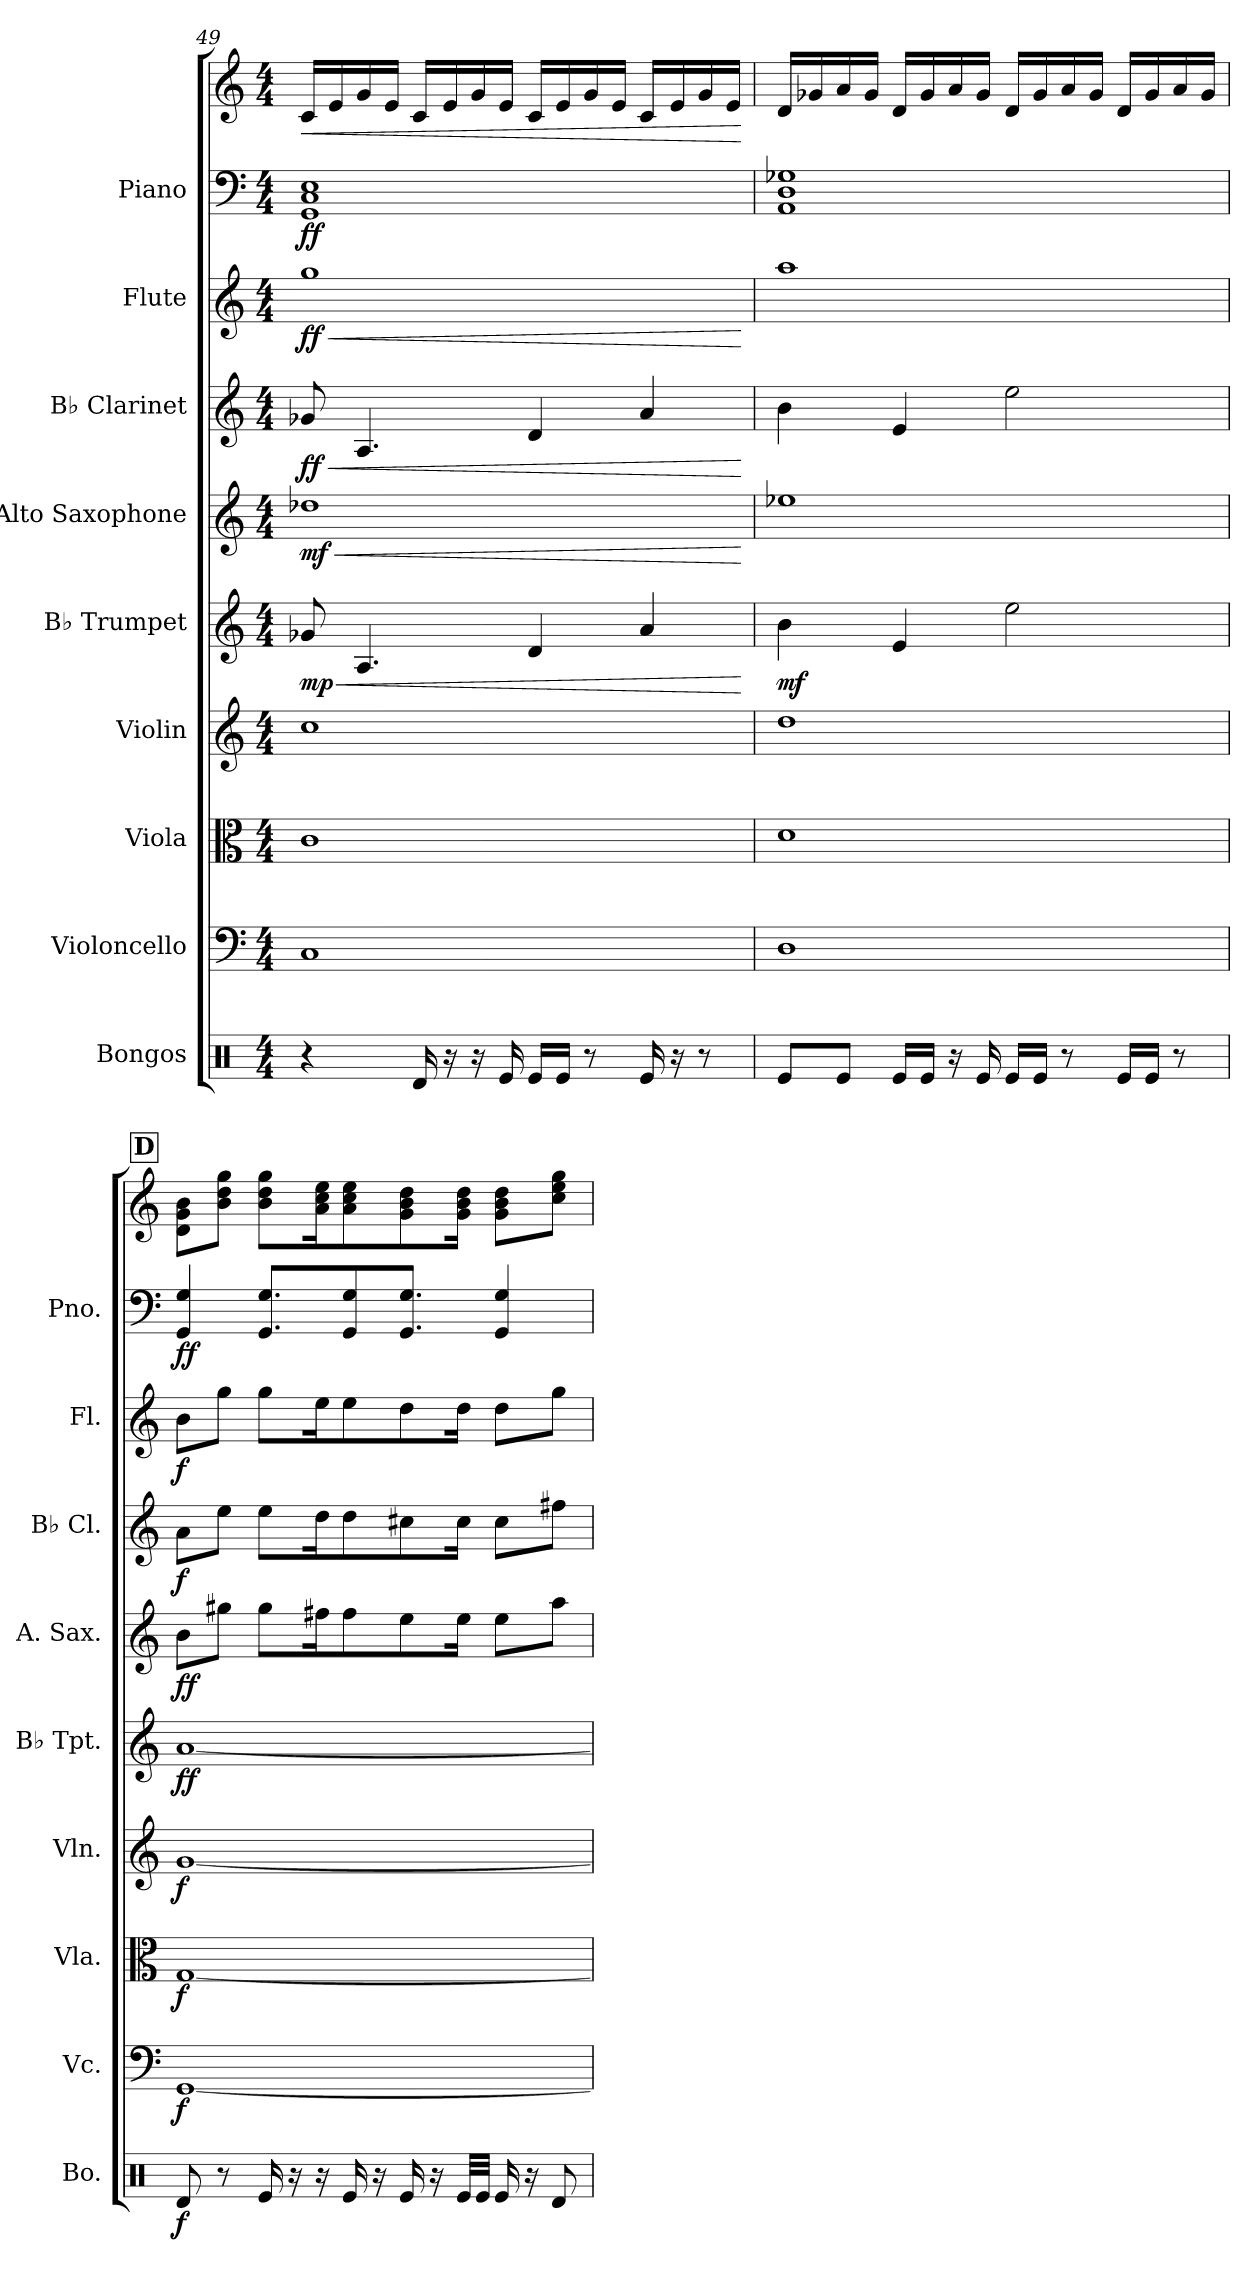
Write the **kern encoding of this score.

**kern	**dynam	**kern	**dynam	**kern	**dynam	**kern	**dynam	**kern	**dynam	**kern	**dynam	**kern	**dynam	**kern	**dynam	**kern	**kern	**dynam
*part9	*part9	*part8	*part8	*part7	*part7	*part6	*part6	*part5	*part5	*part4	*part4	*part3	*part3	*part2	*part2	*part1	*part1	*part1
*staff10	*staff10	*staff9	*staff9	*staff8	*staff8	*staff7	*staff7	*staff6	*staff6	*staff5	*staff5	*staff4	*staff4	*staff3	*staff3	*staff2	*staff1	*staff1/2
*I"Bongos	*	*I"Violoncello	*	*I"Viola	*	*I"Violin	*	*I"B♭ Trumpet	*	*I"Alto Saxophone	*	*I"B♭ Clarinet	*	*I"Flute	*	*I"Piano	*	*
*I'Bo.	*	*I'Vc.	*	*I'Vla.	*	*I'Vln.	*	*I'B♭ Tpt.	*	*I'A. Sax.	*	*I'B♭ Cl.	*	*I'Fl.	*	*I'Pno.	*	*
*clefX	*	*clefF4	*	*clefC3	*	*clefG2	*	*clefG2	*	*clefG2	*	*clefG2	*	*clefG2	*	*clefF4	*clefG2	*
*	*	*	*	*	*	*	*	*ITrd1c2	*	*ITrd5c9	*	*ITrd1c2	*	*	*	*	*	*
*k[]	*	*k[]	*	*k[]	*	*k[]	*	*k[b-e-]	*	*k[b-e-a-]	*	*k[b-e-]	*	*k[]	*	*k[]	*k[]	*
*M4/4	*	*M4/4	*	*M4/4	*	*M4/4	*	*M4/4	*	*M4/4	*	*M4/4	*	*M4/4	*	*M4/4	*M4/4	*
=49	=49	=49	=49	=49	=49	=49	=49	=49	=49	=49	=49	=49	=49	=49	=49	=49	=49	=49
!	!	!	!	!	!	!	!	!	!LO:HP:b	!	!LO:HP:b	!	!LO:HP:b	!	!LO:HP:b	!	!	!LO:HP:b
!	!	!	!	!	!	!	!	!	!LO:DY:n=1:b	!	!LO:DY:n=1:b	!	!LO:DY:n=1:b	!	!LO:DY:n=1:b	!	!	!LO:DY:n=1:b=2
!	!	!	!	!	!	!	!	!	!	!	!	!	!	!	!	!	!	!LO:DY:n=2:b
4r	.	1C	.	1c	.	1cc	.	8f-X/	< mp	1f-X	< mf	8f-X/	< ff	1gg	< ff	1GG 1C 1E	16c/LL	< f f
.	.	.	.	.	.	.	.	.	.	.	.	.	.	.	.	.	16e/	.
.	.	.	.	.	.	.	.	4.G/	.	.	.	4.G/	.	.	.	.	16g/	.
.	.	.	.	.	.	.	.	.	.	.	.	.	.	.	.	.	16e/JJ	.
16Rd/	.	.	.	.	.	.	.	.	.	.	.	.	.	.	.	.	16c/LL	.
16r	.	.	.	.	.	.	.	.	.	.	.	.	.	.	.	.	16e/	.
16r	.	.	.	.	.	.	.	.	.	.	.	.	.	.	.	.	16g/	.
16Re/	.	.	.	.	.	.	.	.	.	.	.	.	.	.	.	.	16e/JJ	.
16Re/LL	.	.	.	.	.	.	.	4c/	.	.	.	4c/	.	.	.	.	16c/LL	.
16Re/JJ	.	.	.	.	.	.	.	.	.	.	.	.	.	.	.	.	16e/	.
8r	.	.	.	.	.	.	.	.	.	.	.	.	.	.	.	.	16g/	.
.	.	.	.	.	.	.	.	.	.	.	.	.	.	.	.	.	16e/JJ	.
16Re/	.	.	.	.	.	.	.	4g/	.	.	.	4g/	.	.	.	.	16c/LL	.
16r	.	.	.	.	.	.	.	.	.	.	.	.	.	.	.	.	16e/	.
8r	.	.	.	.	.	.	.	.	.	.	.	.	.	.	.	.	16g/	.
.	.	.	.	.	.	.	.	.	.	.	.	.	.	.	.	.	16e/JJ	.
.	.	.	.	.	.	.	.	.	[	.	[	.	[	.	[	.	.	[
!!LO:PB:g=z
=50	=50	=50	=50	=50	=50	=50	=50	=50	=50	=50	=50	=50	=50	=50	=50	=50	=50	=50
!	!	!	!	!	!	!	!	!	!LO:DY:b	!	!	!	!	!	!	!	!	!
8Re/L	.	1D	.	1d	.	1dd	.	4a\	mf	1g-X	.	4a\	.	1aa	.	1AA 1D 1G-X	16d/LL	.
.	.	.	.	.	.	.	.	.	.	.	.	.	.	.	.	.	16g-X/	.
8Re/J	.	.	.	.	.	.	.	.	.	.	.	.	.	.	.	.	16a/	.
.	.	.	.	.	.	.	.	.	.	.	.	.	.	.	.	.	16g-/JJ	.
16Re/LL	.	.	.	.	.	.	.	4d/	.	.	.	4d/	.	.	.	.	16d/LL	.
16Re/JJ	.	.	.	.	.	.	.	.	.	.	.	.	.	.	.	.	16g-/	.
16r	.	.	.	.	.	.	.	.	.	.	.	.	.	.	.	.	16a/	.
16Re/	.	.	.	.	.	.	.	.	.	.	.	.	.	.	.	.	16g-/JJ	.
16Re/LL	.	.	.	.	.	.	.	2dd\	.	.	.	2dd\	.	.	.	.	16d/LL	.
16Re/JJ	.	.	.	.	.	.	.	.	.	.	.	.	.	.	.	.	16g-/	.
8r	.	.	.	.	.	.	.	.	.	.	.	.	.	.	.	.	16a/	.
.	.	.	.	.	.	.	.	.	.	.	.	.	.	.	.	.	16g-/JJ	.
16Re/LL	.	.	.	.	.	.	.	.	.	.	.	.	.	.	.	.	16d/LL	.
16Re/JJ	.	.	.	.	.	.	.	.	.	.	.	.	.	.	.	.	16g-/	.
8r	.	.	.	.	.	.	.	.	.	.	.	.	.	.	.	.	16a/	.
.	.	.	.	.	.	.	.	.	.	.	.	.	.	.	.	.	16g-/JJ	.
!!LO:REH:place=s1:a:B:fs=14:t=D
=51	=51	=51	=51	=51	=51	=51	=51	=51	=51	=51	=51	=51	=51	=51	=51	=51	=51	=51
!	!LO:DY:b	!	!LO:DY:b	!	!LO:DY:b	!	!LO:DY:b	!	!LO:DY:b	!	!LO:DY:b	!	!LO:DY:b	!	!LO:DY:b	!	!	!LO:DY:b=2
!	!	!	!	!	!	!	!	!	!	!	!	!	!	!	!	!	!	!LO:DY:n=1:b
8Rd/	f	[1GG	f	[1G	f	[1g	f	[1g	ff	8d\L	ff	8g\L	f	8b\L	f	4GG/ 4G/	8d\ 8g\ 8b\L	f f
8r	.	.	.	.	.	.	.	.	.	8bn\J	.	8dd\J	.	8gg\J	.	.	8b\ 8dd\ 8gg\J	.
16Re/	.	.	.	.	.	.	.	.	.	8b\L	.	8dd\L	.	8gg\L	.	8.GG/ 8.G/L	8b\ 8dd\ 8gg\L	.
16r	.	.	.	.	.	.	.	.	.	.	.	.	.	.	.	.	.	.
16r	.	.	.	.	.	.	.	.	.	16an\K	.	16cc\K	.	16ee\K	.	.	16a\ 16cc\ 16ee\K	.
16Re/	.	.	.	.	.	.	.	.	.	8a\	.	8cc\	.	8ee\	.	8GG/ 8G/	8a\ 8cc\ 8ee\	.
16r	.	.	.	.	.	.	.	.	.	.	.	.	.	.	.	.	.	.
16Re/	.	.	.	.	.	.	.	.	.	8g\	.	8bn\	.	8dd\	.	8.GG/ 8.G/J	8g\ 8b\ 8dd\	.
16r	.	.	.	.	.	.	.	.	.	.	.	.	.	.	.	.	.	.
32Re/LLL	.	.	.	.	.	.	.	.	.	16g\Jk	.	16b\Jk	.	16dd\Jk	.	.	16g\ 16b\ 16dd\Jk	.
32Re/JJJ	.	.	.	.	.	.	.	.	.	.	.	.	.	.	.	.	.	.
16Re/	.	.	.	.	.	.	.	.	.	8g\L	.	8b\L	.	8dd\L	.	4GG/ 4G/	8g\ 8b\ 8dd\L	.
16r	.	.	.	.	.	.	.	.	.	.	.	.	.	.	.	.	.	.
8Rd/	.	.	.	.	.	.	.	.	.	8cc\J	.	8een\J	.	8gg\J	.	.	8cc\ 8ee\ 8gg\J	.
=	=	=	=	=	=	=	=	=	=	=	=	=	=	=	=	=	=	=
*-	*-	*-	*-	*-	*-	*-	*-	*-	*-	*-	*-	*-	*-	*-	*-	*-	*-	*-
